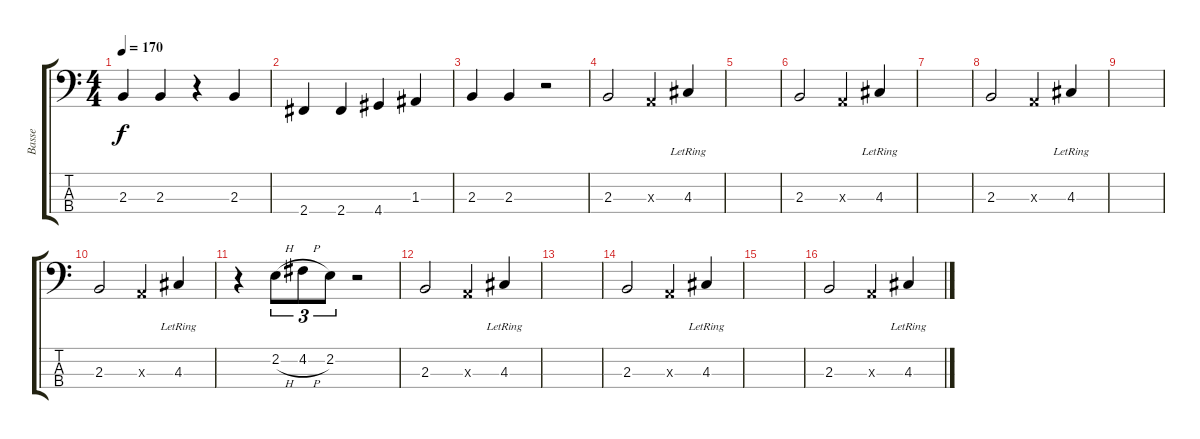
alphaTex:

\track ("Basse" "Basse") {instrument electricbassfinger}
\staff {score tabs}
\tuning (G2 D2 A1 E1) {hide}
\ts (4 4)
\tempo 170
\clef f4
\ks c
2.3.4{dy f} 2.3.4 r.4 2.3.4 |
2.4.4 2.4.4 4.4.4 1.3.4 |
2.3.4 2.3.4 r.2 |
2.3.2 0.3{x}.4 4.3{lr}.4 |
|
2.3.2 0.3{x}.4 4.3{lr}.4 |
|
2.3.2 0.3{x}.4 4.3{lr}.4 |
|
2.3.2 0.3{x}.4 4.3{lr}.4 |
r.4 2.2{h}.8{tu (3 2)} 4.2{h}.8{tu (3 2)} 2.2.8{tu (3 2)} r.2 |
2.3.2 0.3{x}.4 4.3{lr}.4 |
|
2.3.2 0.3{x}.4 4.3{lr}.4 |
|
2.3.2 0.3{x}.4 4.3{lr}.4
